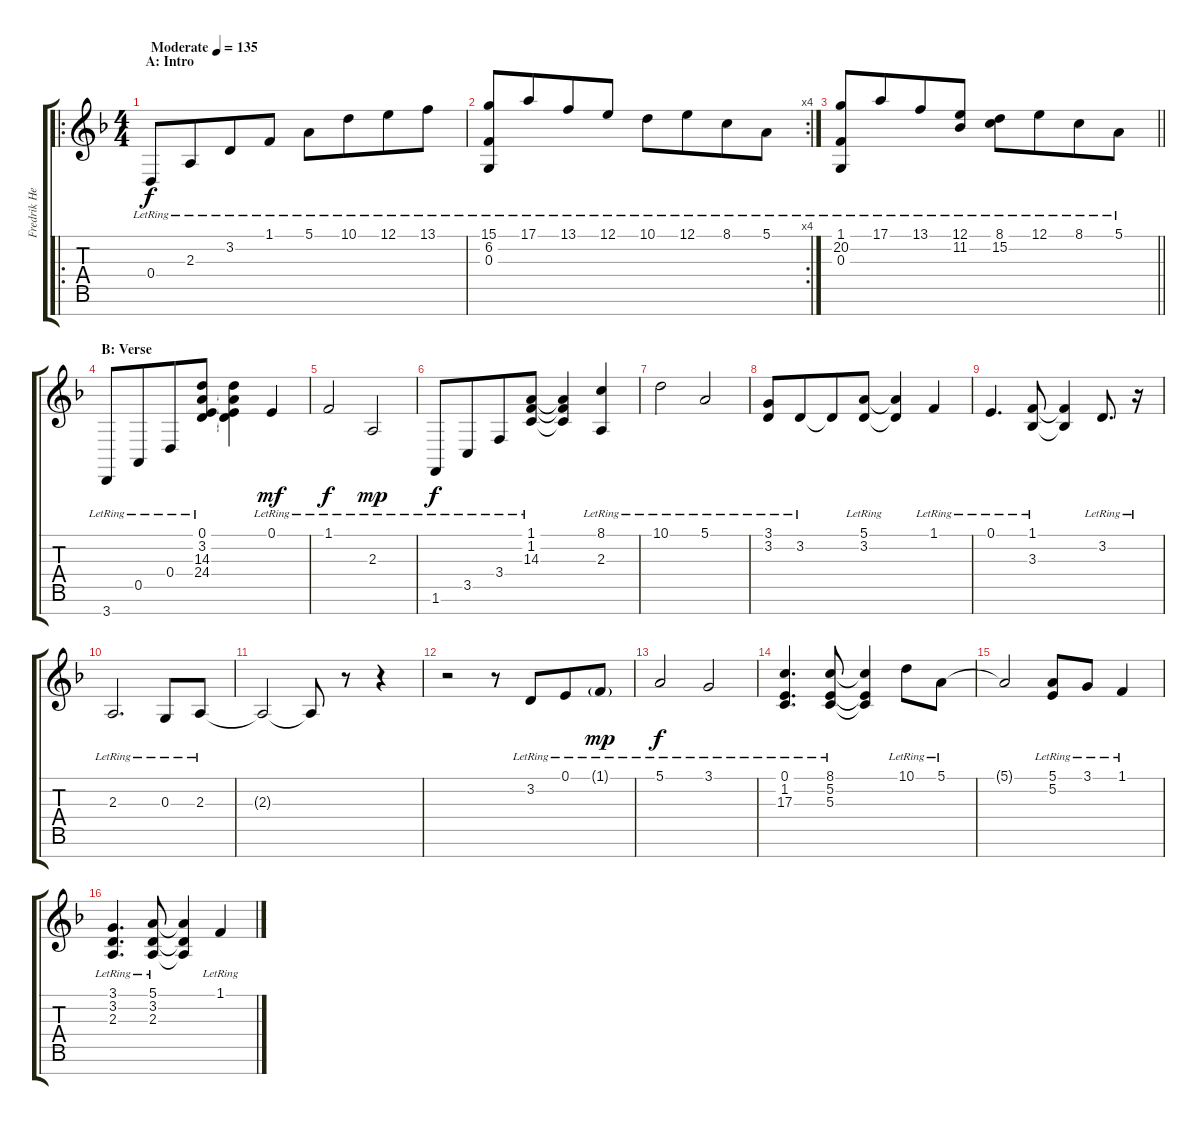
\track ("Fredrik Hermanson" "Fredrik He") {instrument acousticgrandpiano}
\staff {score tabs}
\tuning (E4 B3 G3 D3 A2 E2 B1) {hide}
\ro
\ts (4 4)
\section ("" "A: Intro")
\tempo (135 "Moderate")
\clef g2
\ks dminor
0.4{lr}.8{dy f instrument acousticgrandpiano} 2.3{lr}.8{beam merge} 3.2{lr}.8 1.1{lr}.8 5.1{lr}.8 10.1{lr}.8{beam merge} 12.1{lr}.8 13.1{lr}.8 |
\rc 4
(15.1{lr} 6.2{lr} 0.3{lr}).8 17.1{lr}.8{beam merge} 13.1{lr}.8 12.1{lr}.8 10.1{lr}.8 12.1{lr}.8{beam merge} 8.1{lr}.8 5.1{lr}.8 |
\barLineRight lightlight
(1.1{lr} 20.2{lr} 0.3{lr}).8 17.1{lr}.8{beam merge} 13.1{lr}.8 (12.1{lr} 11.2{lr}).8 (8.1{lr} 15.2{lr}).8 12.1{lr}.8{beam merge} 8.1{lr}.8 5.1{lr}.8 |
\section ("" "B: Verse")
3.7{lr}.8 0.5{lr}.8{beam merge} 0.4{lr}.8{beam Up} (0.1{lr} 3.2{lr} 14.3{lr} 24.4{lr}).8{beam Up} (0.1{t} 3.2{t} 14.3{t} 24.4{t}).4{beam Down} 0.1{lr}.4{dy mf} |
1.1{lr}.2{dy f} 2.3{lr}.2{dy mp} |
1.6{lr}.8{dy f} 3.5{lr}.8{beam merge} 3.4{lr}.8 (1.1{lr} 1.2{lr} 14.3{lr}).8 (1.1{t} 1.2{t} 14.3{t}).4 (8.1{lr} 2.3{lr}).4 |
10.1{lr}.2 5.1{lr}.2 |
(3.1{lr} 3.2{lr}).8 3.2{lr}.8{beam merge} 3.2{t}.8 (5.1{lr} 3.2{lr}).8 (5.1{t} 3.2{t}).4 1.1{lr}.4 |
0.1{lr}.4{d} (1.1{lr} 3.3{lr}).8 (1.1{t} 3.3{t}).4 3.2{lr}.8{d} r.16 |
2.3{lr}.2{d} 0.3{lr}.8 2.3{lr}.8 |
2.3{t}.2 2.3{t}.8 r.8 r.4 |
r.2 r.8 3.2{lr}.8{beam merge} 0.1{lr}.8 1.1{g lr}.8{dy mp} |
5.1{lr}.2{dy f} 3.1{lr}.2 |
(0.1{lr} 1.2{lr} 17.3{lr}).4{d} (8.1{lr} 5.2{lr} 5.3{lr}).8 (8.1{t} 5.2{t} 5.3{t}).4 10.1{lr}.8 5.1{lr}.8 |
5.1{t}.2 (5.1{lr} 5.2{lr}).8 3.1{lr}.8 1.1{lr}.4 |
(3.1{lr} 3.2{lr} 2.3{lr}).4{d} (5.1{lr} 3.2{lr} 2.3{lr}).8 (5.1{t} 3.2{t} 2.3{t}).4 1.1{lr}.4
